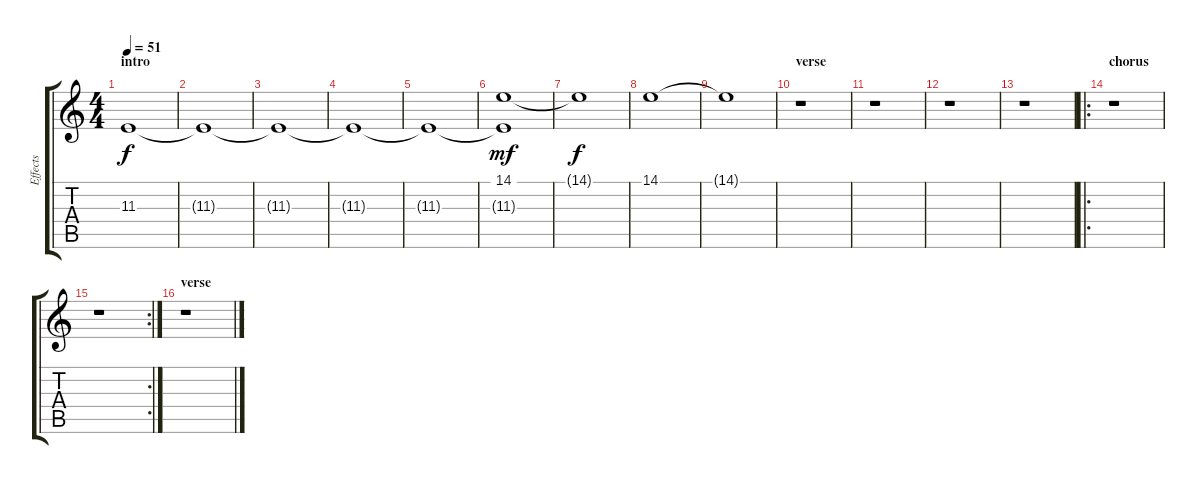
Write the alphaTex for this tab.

\track ("Effects" "Effects") {instrument choiraahs}
\staff {score tabs}
\tuning (D4 A3 F3 C3 G2 D2) {hide}
\ts (4 4)
\section ("" "intro")
\tempo 51
\clef g2
\ks c
11.3.1{dy f instrument choiraahs} |
11.3{t}.1 |
11.3{t}.1 |
11.3{t}.1 |
11.3{t}.1 |
(14.1 11.3{t}).1{dy mf} |
14.1{t}.1{dy f} |
14.1.1 |
14.1{t}.1 |
\section ("" "verse")
r.1 |
r.1 |
r.1 |
r.1 |
\ro
\section ("" "chorus")
r.1 |
\rc 2
r.1 |
\section ("" "verse")
r.1
